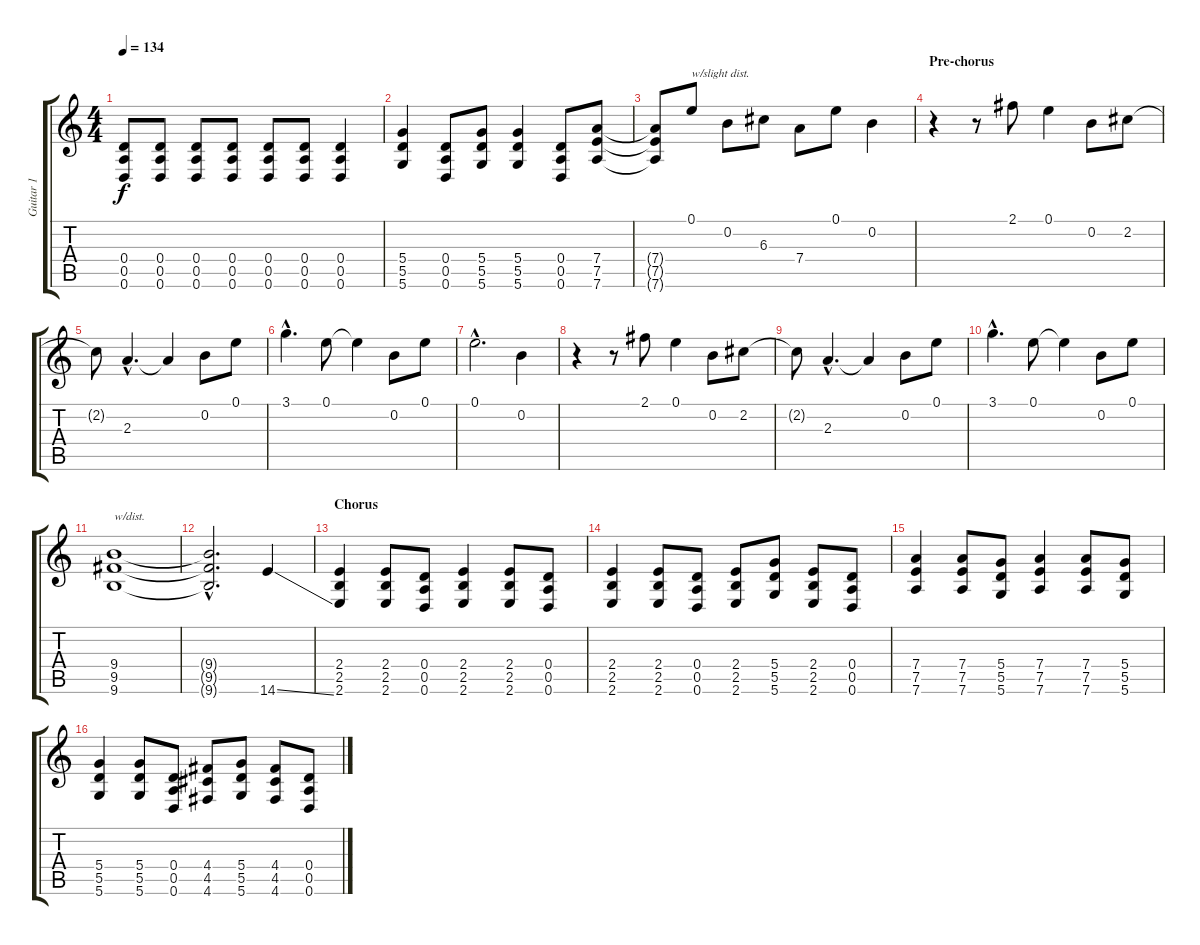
\track ("Guitar 1" "Guitar 1") {instrument distortionguitar}
\staff {score tabs}
\tuning (E4 B3 G3 D3 A2 D2) {hide}
\ts (4 4)
\tempo 134
\clef g2
\ks c
(0.4 0.5 0.6).8{dy f} (0.4 0.5 0.6).8 (0.4 0.5 0.6).8 (0.4 0.5 0.6).8 (0.4 0.5 0.6).8 (0.4 0.5 0.6).8 (0.4 0.5 0.6).4 |
(5.4 5.5 5.6).4 (0.4 0.5 0.6).8 (5.4 5.5 5.6).8 (5.4 5.5 5.6).4 (0.4 0.5 0.6).8 (7.4 7.5 7.6).8 |
(7.4{t} 7.5{t} 7.6{t}).8 0.1.8{txt "w/slight dist." instrument electricguitarclean} 0.2.8 6.3.8 7.4.8 0.1.8 0.2.4 |
\section ("" "Pre-chorus")
r.4{instrument electricguitarclean} r.8 2.1.8 0.1.4 0.2.8 2.2.8 |
2.2{t}.8 2.3{hac}.4{d} 2.3{t}.4 0.2.8 0.1.8 |
3.1{hac}.4{d} 0.1.8 0.1{t}.4 0.2.8 0.1.8 |
0.1{hac}.2{d} 0.2.4 |
r.4{instrument electricguitarclean} r.8 2.1.8 0.1.4 0.2.8 2.2.8 |
2.2{t}.8 2.3{hac}.4{d} 2.3{t}.4 0.2.8 0.1.8 |
3.1{hac}.4{d} 0.1.8 0.1{t}.4 0.2.8 0.1.8 |
(9.4 9.5 9.6).1{txt "w/dist." instrument distortionguitar} |
(9.4{hac t} 9.5{hac t} 9.6{hac t}).2{d} 14.6{ss}.4 |
\section ("" "Chorus")
(2.4 2.5 2.6).4{instrument distortionguitar} (2.4 2.5 2.6).8 (0.4 0.5 0.6).8 (2.4 2.5 2.6).4 (2.4 2.5 2.6).8 (0.4 0.5 0.6).8 |
(2.4 2.5 2.6).4 (2.4 2.5 2.6).8 (0.4 0.5 0.6).8 (2.4 2.5 2.6).8 (5.4 5.5 5.6).8 (2.4 2.5 2.6).8 (0.4 0.5 0.6).8 |
(7.4 7.5 7.6).4 (7.4 7.5 7.6).8 (5.4 5.5 5.6).8 (7.4 7.5 7.6).4 (7.4 7.5 7.6).8 (5.4 5.5 5.6).8 |
(5.4 5.5 5.6).4 (5.4 5.5 5.6).8 (0.4 0.5 0.6).8 (4.4 4.5 4.6).8 (5.4 5.5 5.6).8 (4.4 4.5 4.6).8 (0.4 0.5 0.6).8
